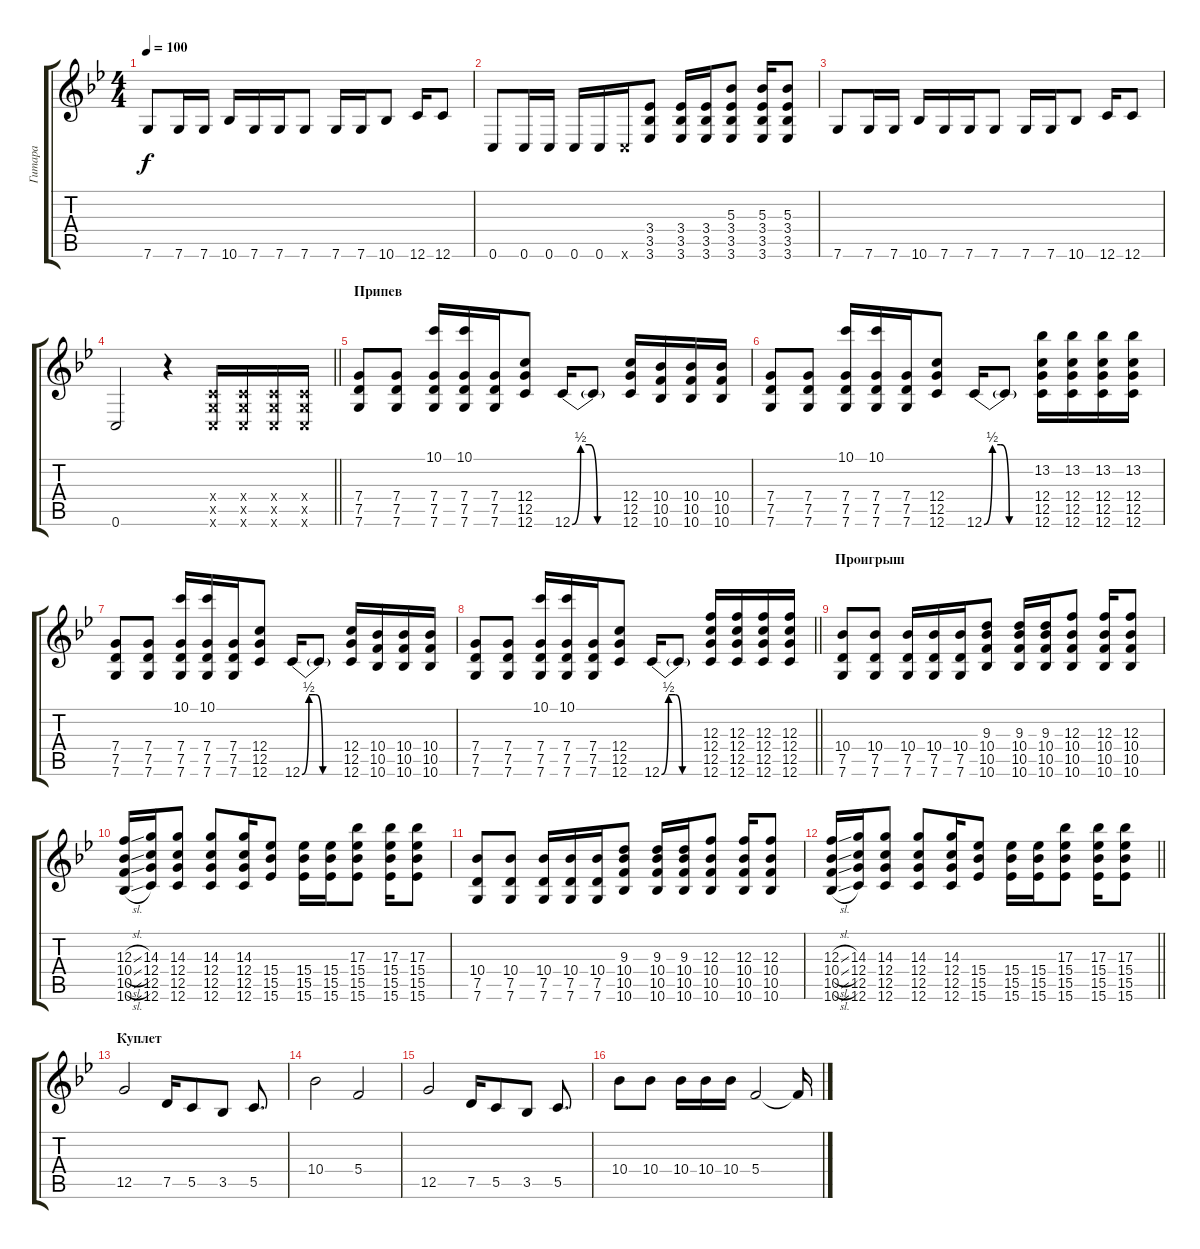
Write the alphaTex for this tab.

\track ("Гитара" "Гитара") {instrument overdrivenguitar}
\staff {score tabs}
\tuning (D4 A3 F3 C3 G2 C2) {hide}
\ts (4 4)
\tempo 100
\clef g2
\ks gminor
7.6.8{dy f} 7.6.16 7.6.16 10.6.16 7.6.16 7.6.16 7.6.8 7.6.16 7.6.16 10.6.8 12.6.16 12.6.8 |
0.6.8 0.6.16 0.6.16 0.6.16 0.6.16 0.6{x}.16 (3.4 3.5 3.6).8 (3.4 3.5 3.6).16 (3.4 3.5 3.6).16 (5.3 3.4 3.5 3.6).8 (5.3 3.4 3.5 3.6).16 (5.3 3.4 3.5 3.6).8 |
7.6.8 7.6.16 7.6.16 10.6.16 7.6.16 7.6.16 7.6.8 7.6.16 7.6.16 10.6.8 12.6.16 12.6.8 |
\barLineRight lightlight
0.6.2 r.4 (0.4{x} 0.5{x} 0.6{x}).16 (0.4{x} 0.5{x} 0.6{x}).16 (0.4{x} 0.5{x} 0.6{x}).16 (0.4{x} 0.5{x} 0.6{x}).16 |
\section ("" "Припев")
(7.4 7.5 7.6).8 (7.4 7.5 7.6).8 (10.1 7.4 7.5 7.6).16 (10.1 7.4 7.5 7.6).16 (7.4 7.5 7.6).16 (12.4 12.5 12.6).8 12.6{be (custom 0 0 10 2 20 2 30 0 60 0)}.16 12.6{t}.8 (12.4 12.5 12.6).16 (10.4 10.5 10.6).16 (10.4 10.5 10.6).16 (10.4 10.5 10.6).16 |
(7.4 7.5 7.6).8 (7.4 7.5 7.6).8 (10.1 7.4 7.5 7.6).16 (10.1 7.4 7.5 7.6).16 (7.4 7.5 7.6).16 (12.4 12.5 12.6).8 12.6{be (custom 0 0 10 2 20 2 30 0 60 0)}.16 12.6{t}.8 (13.2 12.4 12.5 12.6).16 (13.2 12.4 12.5 12.6).16 (13.2 12.4 12.5 12.6).16 (13.2 12.4 12.5 12.6).16 |
(7.4 7.5 7.6).8 (7.4 7.5 7.6).8 (10.1 7.4 7.5 7.6).16 (10.1 7.4 7.5 7.6).16 (7.4 7.5 7.6).16 (12.4 12.5 12.6).8 12.6{be (custom 0 0 10 2 20 2 30 0 60 0)}.16 12.6{t}.8 (12.4 12.5 12.6).16 (10.4 10.5 10.6).16 (10.4 10.5 10.6).16 (10.4 10.5 10.6).16 |
\barLineRight lightlight
(7.4 7.5 7.6).8 (7.4 7.5 7.6).8 (10.1 7.4 7.5 7.6).16 (10.1 7.4 7.5 7.6).16 (7.4 7.5 7.6).16 (12.4 12.5 12.6).8 12.6{be (custom 0 0 10 2 20 2 30 0 60 0)}.16 12.6{t}.8 (12.3 12.4 12.5 12.6).16 (12.3 12.4 12.5 12.6).16 (12.3 12.4 12.5 12.6).16 (12.3 12.4 12.5 12.6).16 |
\section ("" "Проигрыш")
(10.4 7.5 7.6).8 (10.4 7.5 7.6).8 (10.4 7.5 7.6).16 (10.4 7.5 7.6).16 (10.4 7.5 7.6).16 (9.3 10.4 10.5 10.6).8 (9.3 10.4 10.5 10.6).16 (9.3 10.4 10.5 10.6).16 (12.3 10.4 10.5 10.6).8 (12.3 10.4 10.5 10.6).16 (12.3 10.4 10.5 10.6).8 |
(12.3{sl} 10.4{sl} 10.5{sl} 10.6{sl}).16 (14.3 12.4 12.5 12.6).16 (14.3 12.4 12.5 12.6).8 (14.3 12.4 12.5 12.6).8 (14.3 12.4 12.5 12.6).16 (15.4 15.5 15.6).8 (15.4 15.5 15.6).16 (15.4 15.5 15.6).16 (17.3 15.4 15.5 15.6).8 (17.3 15.4 15.5 15.6).16 (17.3 15.4 15.5 15.6).8 |
(10.4 7.5 7.6).8 (10.4 7.5 7.6).8 (10.4 7.5 7.6).16 (10.4 7.5 7.6).16 (10.4 7.5 7.6).16 (9.3 10.4 10.5 10.6).8 (9.3 10.4 10.5 10.6).16 (9.3 10.4 10.5 10.6).16 (12.3 10.4 10.5 10.6).8 (12.3 10.4 10.5 10.6).16 (12.3 10.4 10.5 10.6).8 |
\barLineRight lightlight
(12.3{sl} 10.4{sl} 10.5{sl} 10.6{sl}).16 (14.3 12.4 12.5 12.6).16 (14.3 12.4 12.5 12.6).8 (14.3 12.4 12.5 12.6).8 (14.3 12.4 12.5 12.6).16 (15.4 15.5 15.6).8 (15.4 15.5 15.6).16 (15.4 15.5 15.6).16 (17.3 15.4 15.5 15.6).8 (17.3 15.4 15.5 15.6).16 (17.3 15.4 15.5 15.6).8 |
\section ("" "Куплет")
12.5.2 7.5.16 5.5.8 3.5.8 5.5.8{d} |
10.4.2 5.4.2 |
12.5.2 7.5.16 5.5.8 3.5.8 5.5.8{d} |
10.4.8 10.4.8 10.4.16 10.4.16 10.4.16 5.4.2 5.4{t}.16
